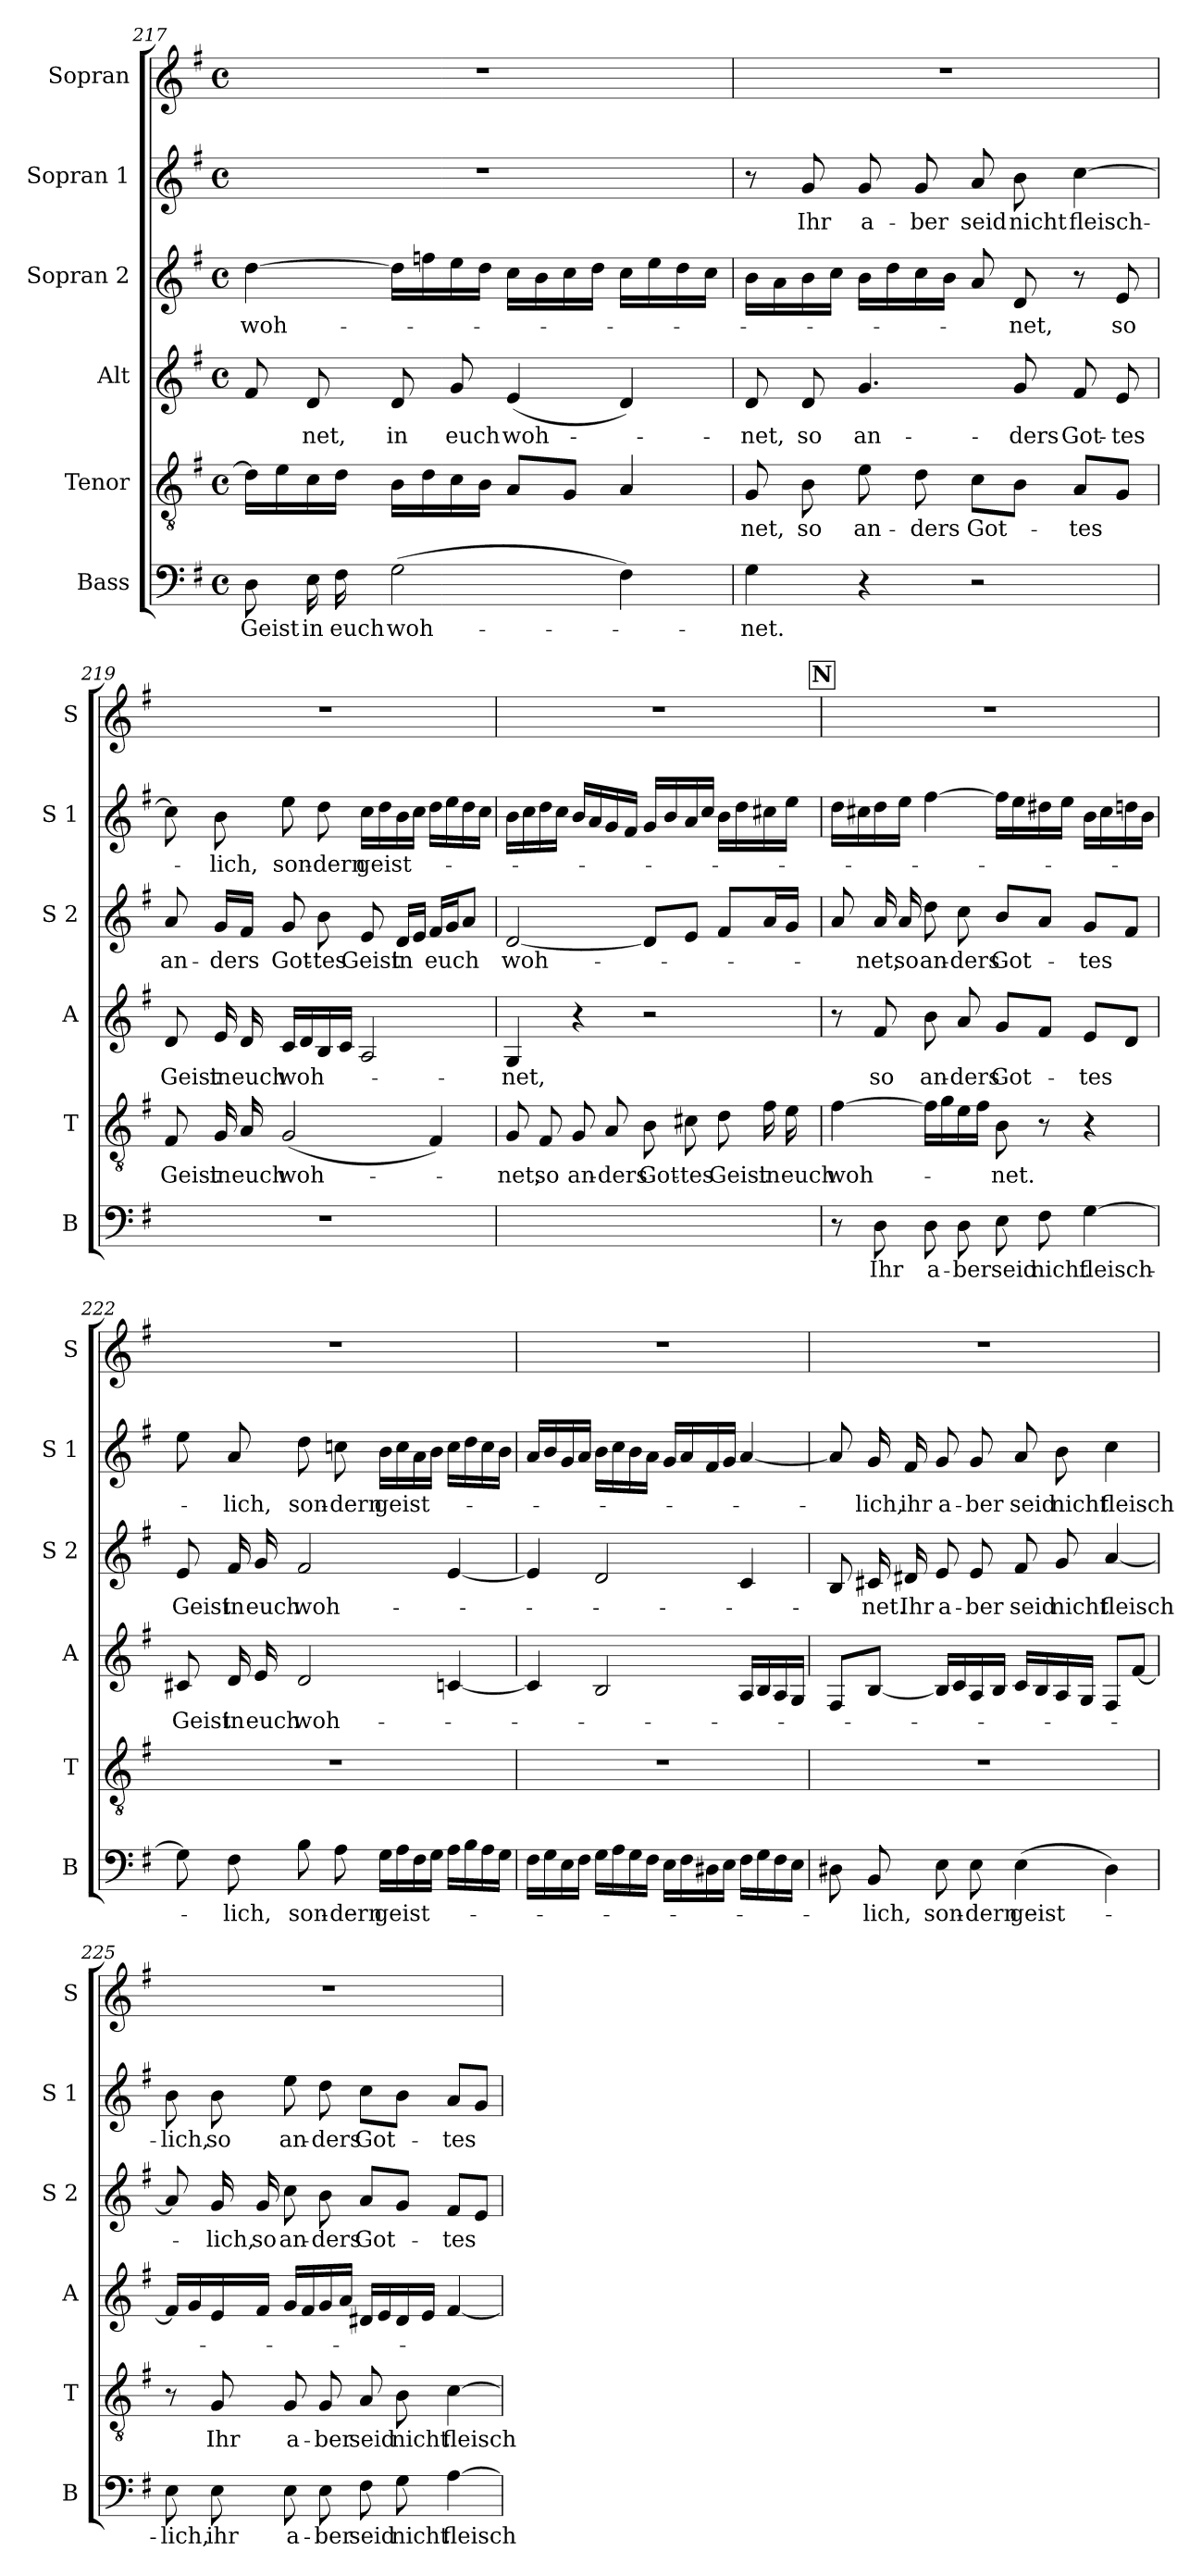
**kern	**text	**kern	**text	**kern	**text	**kern	**text	**kern	**text	**kern
*part6	*part6	*part5	*part5	*part4	*part4	*part3	*part3	*part2	*part2	*part1
*staff6	*staff6	*staff5	*staff5	*staff4	*staff4	*staff3	*staff3	*staff2	*staff2	*staff1
*I"Bass	*	*I"Tenor	*	*I"Alt	*	*I"Sopran 2	*	*I"Sopran 1	*	*I"Sopran
*I'B	*	*I'T	*	*I'A	*	*I'S 2	*	*I'S 1	*	*I'S
*clefF4	*	*clefGv2	*	*clefG2	*	*clefG2	*	*clefG2	*	*clefG2
*k[f#]	*	*k[f#]	*	*k[f#]	*	*k[f#]	*	*k[f#]	*	*k[f#]
*e:	*	*e:	*	*e:	*	*e:	*	*e:	*	*e:
*M4/4	*	*M4/4	*	*M4/4	*	*M4/4	*	*M4/4	*	*M4/4
*met(c)	*	*met(c)	*	*met(c)	*	*met(c)	*	*met(c)	*	*met(c)
=217	=217	=217	=217	=217	=217	=217	=217	=217	=217	=217
8D\	Geist	16d\LL]	.	8f#/	.	[4dd\	woh-	1r	.	1r
.	.	16e\	.	.	.	.	.	.	.	.
16E\	in	16c\	.	8d/	-net,	.	.	.	.	.
16F#\	euch	16d\JJ	.	.	.	.	.	.	.	.
(2G\	woh-	16B\LL	.	8d/	in	16dd\LL]	.	.	.	.
.	.	16d\	.	.	.	16ffn\	.	.	.	.
.	.	16c\	.	8g/	euch	16ee\	.	.	.	.
.	.	16B\JJ	.	.	.	16dd\JJ	.	.	.	.
.	.	8A/L	.	(4e/	woh-	16cc\LL	.	.	.	.
.	.	.	.	.	.	16b\	.	.	.	.
.	.	8G/J	.	.	.	16cc\	.	.	.	.
.	.	.	.	.	.	16dd\JJ	.	.	.	.
4F#\)	.	4A/	.	4d/)	.	16cc\LL	.	.	.	.
.	.	.	.	.	.	16ee\	.	.	.	.
.	.	.	.	.	.	16dd\	.	.	.	.
.	.	.	.	.	.	16cc\JJ	.	.	.	.
!!LO:LB:g=z
=218	=218	=218	=218	=218	=218	=218	=218	=218	=218	=218
4G\	-net.	8G/	-net,	8d/	-net,	16b\LL	.	8r	.	1r
.	.	.	.	.	.	16a\	.	.	.	.
.	.	8B\	so	8d/	so	16b\	.	8g/	Ihr	.
.	.	.	.	.	.	16cc\JJ	.	.	.	.
4r	.	8e\	an-	4.g/	an-	16b\LL	.	8g/	a-	.
.	.	.	.	.	.	16dd\	.	.	.	.
.	.	8d\	-ders	.	.	16cc\	.	8g/	-ber	.
.	.	.	.	.	.	16b\JJ	.	.	.	.
2r	.	8c\L	Got-	.	.	8a/	.	8a/	seid	.
.	.	8B\J	.	8g/	-ders	8d/	-net,	8b\	nicht	.
.	.	8A/L	-tes	8f#/	Got-	8r	.	[4cc\	fleisch-	.
.	.	8G/J	.	8e/	-tes	8e/	so	.	.	.
=219	=219	=219	=219	=219	=219	=219	=219	=219	=219	=219
1r	.	8F#/	Geist	8d/	Geist	8a/	an-	8cc\]	.	1r
.	.	16G/	in	16e/	in	16g/LL	-ders	8b\	-lich,	.
.	.	16A/	euch	16d/	euch	16f#/JJ	.	.	.	.
.	.	(2G/	woh-	16c/LL	woh-	8g/	Got-	8ee\	son-	.
.	.	.	.	16d/	.	.	.	.	.	.
.	.	.	.	16B/	.	8b\	-tes	8dd\	-dern	.
.	.	.	.	16c/JJ	.	.	.	.	.	.
.	.	.	.	2A/	.	8e/	Geist	16cc\LL	geist-	.
.	.	.	.	.	.	.	.	16dd\	.	.
.	.	.	.	.	.	16d/LL	in	16b\	.	.
.	.	.	.	.	.	16e/JJ	.	16cc\JJ	.	.
.	.	4F#/)	.	.	.	16f#/LL	euch	16dd\LL	.	.
.	.	.	.	.	.	16g/J	.	16ee\	.	.
.	.	.	.	.	.	8a/J	.	16dd\	.	.
.	.	.	.	.	.	.	.	16cc\JJ	.	.
!!LO:PB:g=z
=220	=220	=220	=220	=220	=220	=220	=220	=220	=220	=220
1Dyy	.	8G/	-net,	4G/	-net,	[2d/	woh-	16b\LL	.	1r
.	.	.	.	.	.	.	.	16cc\	.	.
.	.	8F#/	so	.	.	.	.	16dd\	.	.
.	.	.	.	.	.	.	.	16cc\JJ	.	.
.	.	8G/	an-	4r	.	.	.	16b/LL	.	.
.	.	.	.	.	.	.	.	16a/	.	.
.	.	8A/	-ders	.	.	.	.	16g/	.	.
.	.	.	.	.	.	.	.	16f#/JJ	.	.
.	.	8B\	Got-	2r	.	8d/L]	.	16g/LL	.	.
.	.	.	.	.	.	.	.	16b/	.	.
.	.	8c#X\	-tes	.	.	8e/J	.	16a/	.	.
.	.	.	.	.	.	.	.	16cc/JJ	.	.
.	.	8d\	Geist	.	.	8f#/L	.	16b\LL	.	.
.	.	.	.	.	.	.	.	16dd\	.	.
.	.	16f#\	in	.	.	16a/L	.	16cc#X\	.	.
.	.	16e\	euch	.	.	16g/JJ	.	16ee\JJ	.	.
!!LO:REH:place=s1:b:B:fs=14:t=N
=221	=221	=221	=221	=221	=221	=221	=221	=221	=221	=221
8r	.	[4f#\	woh-	8r	.	8a/	.	16dd\LL	.	1r
.	.	.	.	.	.	.	.	16cc#X\	.	.
8D\	Ihr	.	.	8f#/	so	16a/	-net,	16dd\	.	.
.	.	.	.	.	.	16a/	so	16ee\JJ	.	.
8D\	a-	16f#\LL]	.	8b\	an-	8dd\	an-	[4ff#\	.	.
.	.	16g\	.	.	.	.	.	.	.	.
8D\	-ber	16e\	.	8a/	-ders	8cc\	-ders	.	.	.
.	.	16f#\JJ	.	.	.	.	.	.	.	.
8E\	seid	8B\	-net.	8g/L	Got-	8b/L	Got-	16ff#\LL]	.	.
.	.	.	.	.	.	.	.	16ee\	.	.
8F#\	nicht	8r	.	8f#/J	.	8a/J	.	16dd#X\	.	.
.	.	.	.	.	.	.	.	16ee\JJ	.	.
[4G\	fleisch-	4r	.	8e/L	-tes	8g/L	-tes	16b\LL	.	.
.	.	.	.	.	.	.	.	16cc#\	.	.
.	.	.	.	8d/J	.	8f#/J	.	16ddn\	.	.
.	.	.	.	.	.	.	.	16b\JJ	.	.
!!LO:LB:g=z
=222	=222	=222	=222	=222	=222	=222	=222	=222	=222	=222
8G\]	.	1r	.	8c#X/	Geist	8e/	Geist	8ee\	.	1r
8F#\	-lich,	.	.	16d/	in	16f#/	in	8a/	-lich,	.
.	.	.	.	16e/	euch	16g/	euch	.	.	.
8B\	son-	.	.	2d/	woh-	2f#/	woh-	8dd\	son-	.
8A\	-dern	.	.	.	.	.	.	8ccn\	-dern	.
16G\LL	geist-	.	.	.	.	.	.	16b\LL	geist-	.
16A\	.	.	.	.	.	.	.	16cc\	.	.
16F#\	.	.	.	.	.	.	.	16a\	.	.
16G\JJ	.	.	.	.	.	.	.	16b\JJ	.	.
16A\LL	.	.	.	[4cn/	.	[4e/	.	16cc\LL	.	.
16B\	.	.	.	.	.	.	.	16dd\	.	.
16A\	.	.	.	.	.	.	.	16cc\	.	.
16G\JJ	.	.	.	.	.	.	.	16b\JJ	.	.
=223	=223	=223	=223	=223	=223	=223	=223	=223	=223	=223
16F#\LL	.	1r	.	4c/]	.	4e/]	.	16a/LL	.	1r
16G\	.	.	.	.	.	.	.	16b/	.	.
16E\	.	.	.	.	.	.	.	16g/	.	.
16F#\JJ	.	.	.	.	.	.	.	16a/JJ	.	.
16G\LL	.	.	.	2B/	.	2d/	.	16b\LL	.	.
16A\	.	.	.	.	.	.	.	16cc\	.	.
16G\	.	.	.	.	.	.	.	16b\	.	.
16F#\JJ	.	.	.	.	.	.	.	16a\JJ	.	.
16E\LL	.	.	.	.	.	.	.	16g/LL	.	.
16F#\	.	.	.	.	.	.	.	16a/	.	.
16D#X\	.	.	.	.	.	.	.	16f#/	.	.
16E\JJ	.	.	.	.	.	.	.	16g/JJ	.	.
16F#\LL	.	.	.	16A/LL	.	4c/	.	[4a/	.	.
16G\	.	.	.	16B/	.	.	.	.	.	.
16F#\	.	.	.	16A/	.	.	.	.	.	.
16E\JJ	.	.	.	16G/JJ	.	.	.	.	.	.
=224	=224	=224	=224	=224	=224	=224	=224	=224	=224	=224
8D#X\	.	1r	.	8F#/L	.	8B/	.	8a/]	.	1r
8BB/	-lich,	.	.	[8B/J	.	16c#X/	-net.	16g/	-lich,	.
.	.	.	.	.	.	16d#X/	Ihr	16f#/	ihr	.
8E\	son-	.	.	16B/LL]	.	8e/	a-	8g/	a-	.
.	.	.	.	16c/	.	.	.	.	.	.
8E\	-dern	.	.	16A/	.	8e/	-ber	8g/	-ber	.
.	.	.	.	16B/JJ	.	.	.	.	.	.
(4E\	geist-	.	.	16c/LL	.	8f#/	seid	8a/	seid	.
.	.	.	.	16B/	.	.	.	.	.	.
.	.	.	.	16A/	.	8g/	nicht	8b\	nicht	.
.	.	.	.	16G/JJ	.	.	.	.	.	.
4D#\)	.	.	.	8F#/L	.	[4a/	fleisch-	4cc\	fleisch-	.
.	.	.	.	[8f#/J	.	.	.	.	.	.
!!LO:LB:g=z
=225	=225	=225	=225	=225	=225	=225	=225	=225	=225	=225
8E\	-lich,	8r	.	16f#/LL]	.	8a/]	.	8b\	-lich,	1r
.	.	.	.	16g/	.	.	.	.	.	.
8E\	ihr	8G/	Ihr	16e/	.	16g/	-lich,	8b\	so	.
.	.	.	.	16f#/JJ	.	16g/	so	.	.	.
8E\	a-	8G/	a-	16g/LL	.	8cc\	an-	8ee\	an-	.
.	.	.	.	16f#/	.	.	.	.	.	.
8E\	-ber	8G/	-ber	16g/	.	8b\	-ders	8dd\	-ders	.
.	.	.	.	16a/JJ	.	.	.	.	.	.
8F#\	seid	8A/	seid	16d#X/LL	.	8a/L	Got-	8cc\L	Got-	.
.	.	.	.	16e/	.	.	.	.	.	.
8G\	nicht	8B\	nicht	16d#/	.	8g/J	.	8b\J	.	.
.	.	.	.	16e/JJ	.	.	.	.	.	.
[4A\	fleisch-	[4c\	fleisch-	[4f#/	.	8f#/L	-tes	8a/L	-tes	.
.	.	.	.	.	.	8e/J	.	8g/J	.	.
=	=	=	=	=	=	=	=	=	=	=
*-	*-	*-	*-	*-	*-	*-	*-	*-	*-	*-
